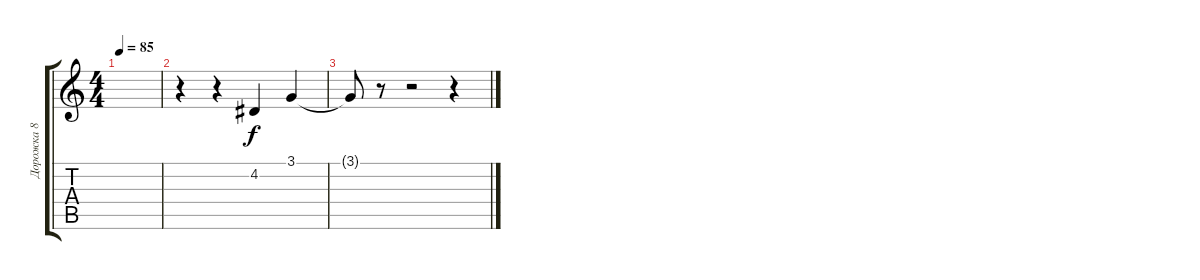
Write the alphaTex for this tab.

\track ("Дорожка 8" "Дорожка 8") {instrument reversecymbal}
\staff {score tabs}
\tuning (E4 B3 G3 D3 A2 E2) {hide}
\ts (4 4)
\tempo 85
\clef g2
\ks c
|
r.4 r.4 4.2.4 3.1.4 |
3.1{t}.8 r.8 r.2 r.4
